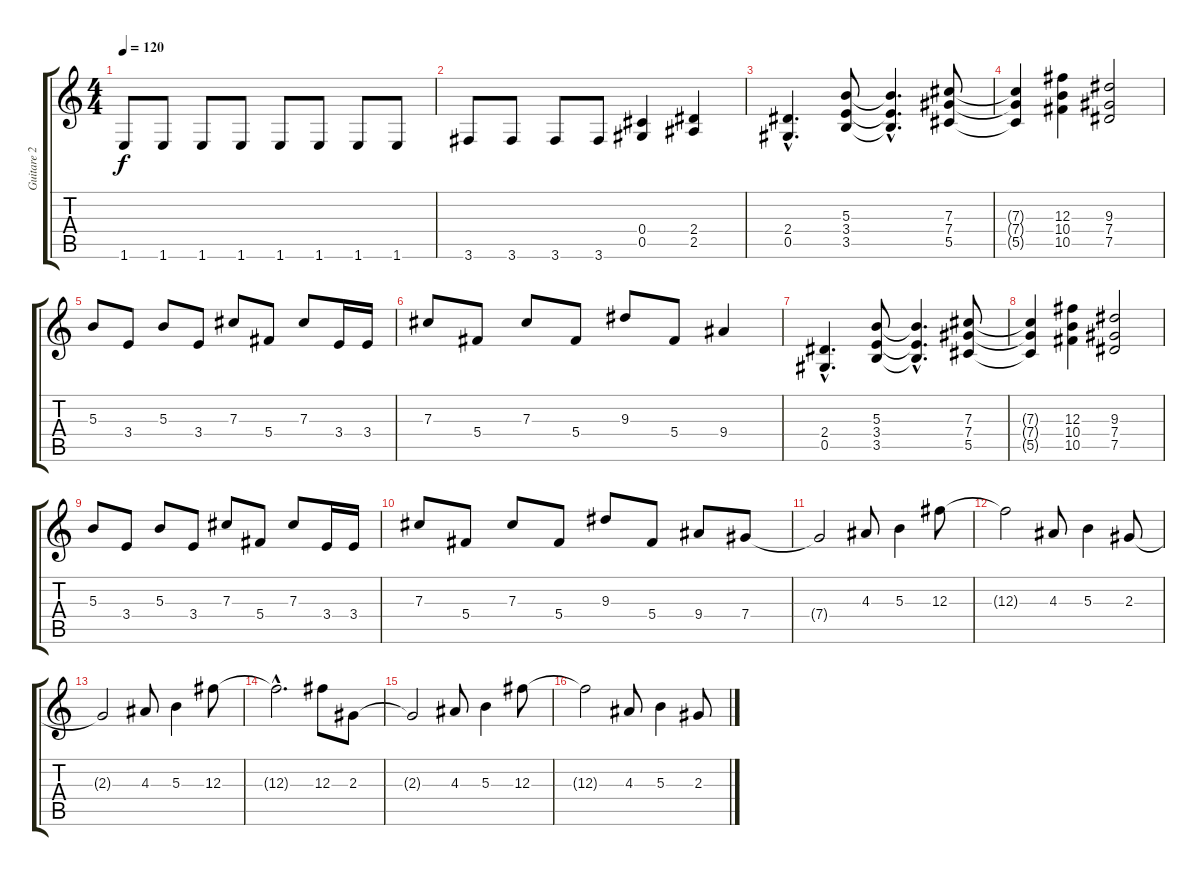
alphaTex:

\track ("Guitare 2" "Guitare 2") {instrument distortionguitar}
\staff {score tabs}
\tuning (Eb4 Bb3 Gb3 Db3 Ab2 Eb2) {hide}
\ts (4 4)
\tempo 120
\clef g2
\ks c
1.6.8{dy f} 1.6.8 1.6.8 1.6.8 1.6.8 1.6.8 1.6.8 1.6.8 |
3.6.8 3.6.8 3.6.8 3.6.8 (0.4 0.5).4 (2.4 2.5).4 |
(2.4{hac} 0.5{hac}).4{d} (5.3 3.4 3.5).8 (5.3{hac t} 3.4{hac t} 3.5{hac t}).4{d} (7.3 7.4 5.5).8 |
(7.3{t} 7.4{t} 5.5{t}).4 (12.3 10.4 10.5).4 (9.3 7.4 7.5).2 |
5.3.8 3.4.8 5.3.8 3.4.8 7.3.8 5.4.8 7.3.8 3.4.16 3.4.16 |
7.3.8 5.4.8 7.3.8 5.4.8 9.3.8 5.4.8 9.4.4 |
(2.4{hac} 0.5{hac}).4{d} (5.3 3.4 3.5).8 (5.3{hac t} 3.4{hac t} 3.5{hac t}).4{d} (7.3 7.4 5.5).8 |
(7.3{t} 7.4{t} 5.5{t}).4 (12.3 10.4 10.5).4 (9.3 7.4 7.5).2 |
5.3.8 3.4.8 5.3.8 3.4.8 7.3.8 5.4.8 7.3.8 3.4.16 3.4.16 |
7.3.8 5.4.8 7.3.8 5.4.8 9.3.8 5.4.8 9.4.8 7.4.8 |
7.4{t}.2 4.3.8 5.3.4 12.3.8 |
12.3{t}.2 4.3.8 5.3.4 2.3.8 |
2.3{t}.2 4.3.8 5.3.4 12.3.8 |
12.3{hac t}.2{d} 12.3.8 2.3.8 |
2.3{t}.2 4.3.8 5.3.4 12.3.8 |
12.3{t}.2 4.3.8 5.3.4 2.3.8
